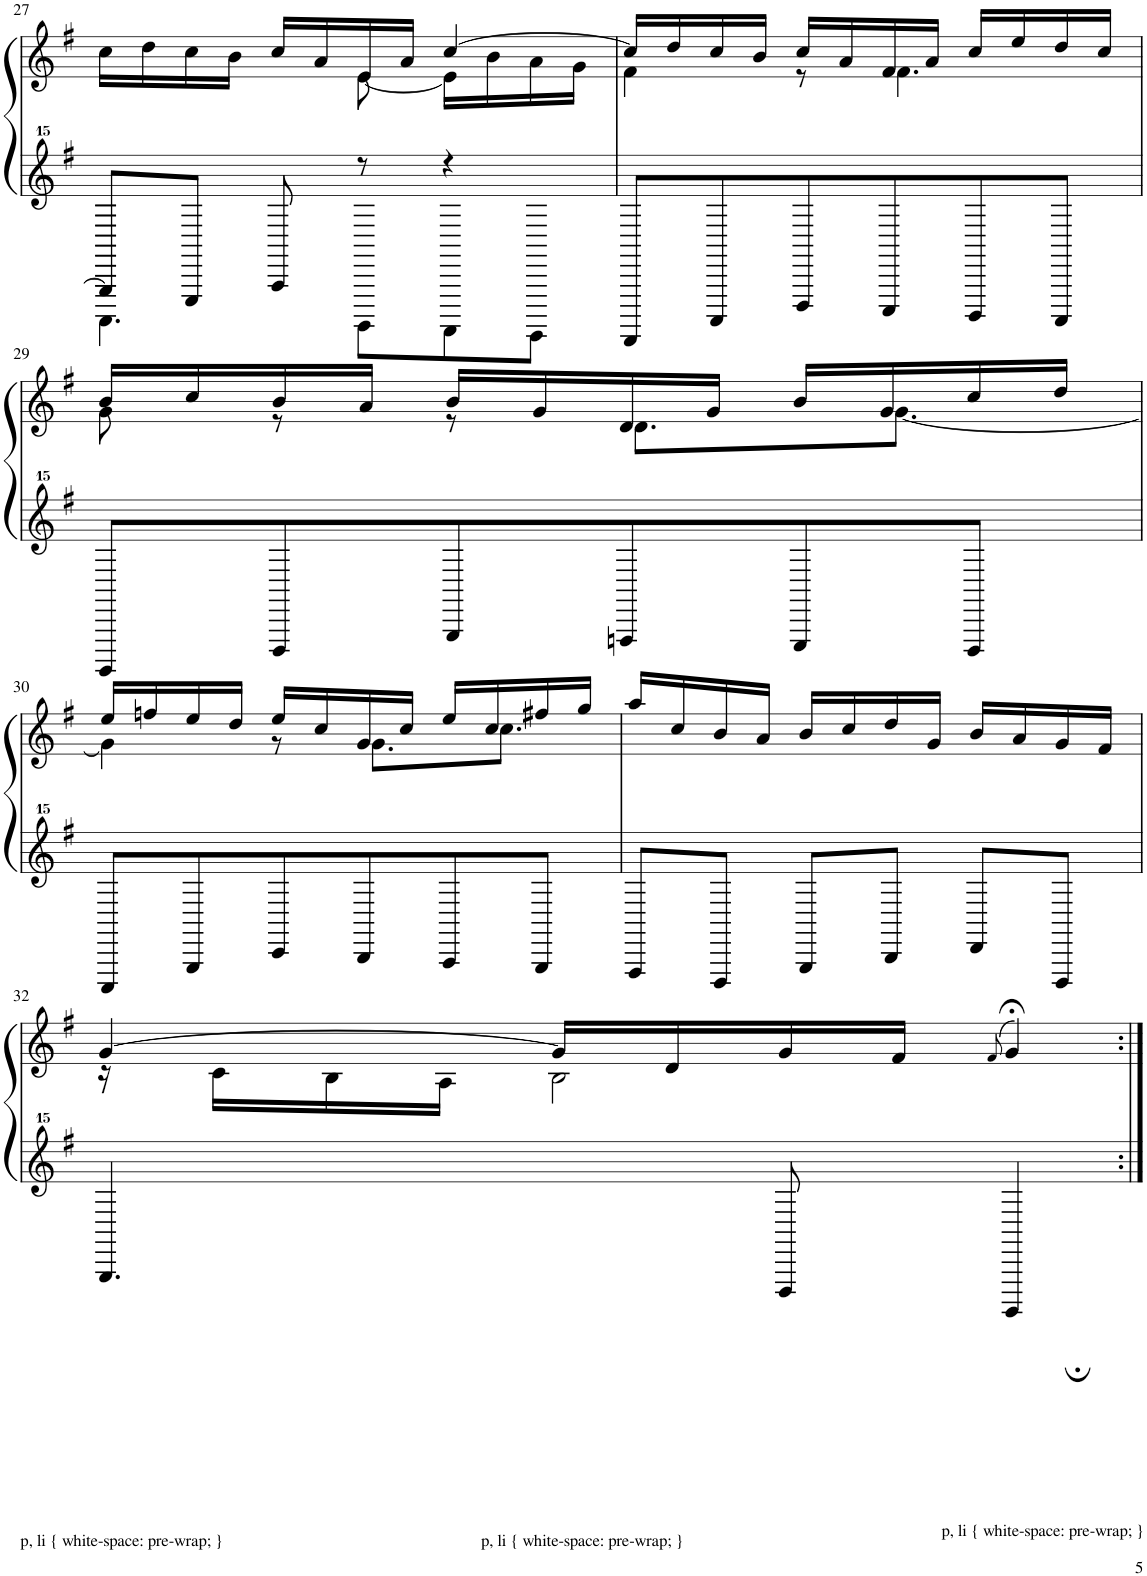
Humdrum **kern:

**kern	**kern
*part1	*part1
*staff2	*staff1
*I"Piano	*
*I'Pno	*
!!LO:PB:g=z
*clefG^^2	*clefG2
*k[f#]	*k[f#]
*M3/4	*M3/4
=27	=27
*^	*^
8G/L]	4.AA\	16cc\LL	4.ryy
.	.	16dd\	.
8E/J	.	16cc\	.
.	.	16b\JJ	.
8A/	.	16cc/LL	.
.	.	16a/	.
8r	8GG\L	16e/	[8e\
.	.	16a/JJ	.
4r	8FF#\	[4cc/	16e\LL]
.	.	.	16b\
.	8EE\J	.	16a\
.	.	.	16g\JJ
*v	*v	*	*
=28	=28	=28
8DD/L	16cc/LL]	4f#\
.	16dd/	.
8AA/	16cc/	.
.	16b/JJ	.
8D/	16cc/LL	8r
.	16a/	.
8C/	16f#/	4.f#\
.	16a/JJ	.
8BB/	16cc/LL	.
.	16ee/	.
8AA/J	16dd/	.
.	16cc/JJ	.
!!LO:LB:g=z	!!
=29	=29	=29
8GG/L	16b/LL	8g\
.	16cc/	.
8D/	16b/	8r
.	16a/JJ	.
8G/	16b/LL	8r
.	16g/	.
8Fn/	16d/	8.d\L
.	16g/JJ	.
8E/	16b/LL	.
.	16g/	[8.g\J
8D/J	16cc/	.
.	16dd/JJ	.
!!LO:LB:g=z	!!
=30	=30	=30
8C/L	16ee/LL	4g\]
.	16ffn/	.
8G/	16ee/	.
.	16dd/JJ	.
8c/	16ee/LL	8r
.	16cc/	.
8B/	16g/	8.g\L
.	16cc/JJ	.
8A/	16ee/LL	.
.	16cc/	8.cc\J
8G/J	16ff#X/	.
.	16gg/JJ	.
*	*v	*v
=31	=31
8F#/L	16aa/LL
.	16cc/
8D/J	16b/
.	16a/JJ
8G/L	16b/LL
.	16cc/
8B/J	16dd/
.	16g/JJ
8d/L	16b/LL
.	16a/
8D/J	16g/
.	16f#/JJ
!!LO:LB:g=z
=32	=32
*	*^
4.G/	[4g/	16r
.	.	16c\LL
.	.	16B\
.	.	16A\JJ
.	16g/LL]	2B\
.	16d/	.
8D/	16g/	.
.	16f#/JJ	.
.	(8qf#/	.
4GG;/	4g;</)	.
*	*v	*v
=:|!	=:|!
*-	*-
